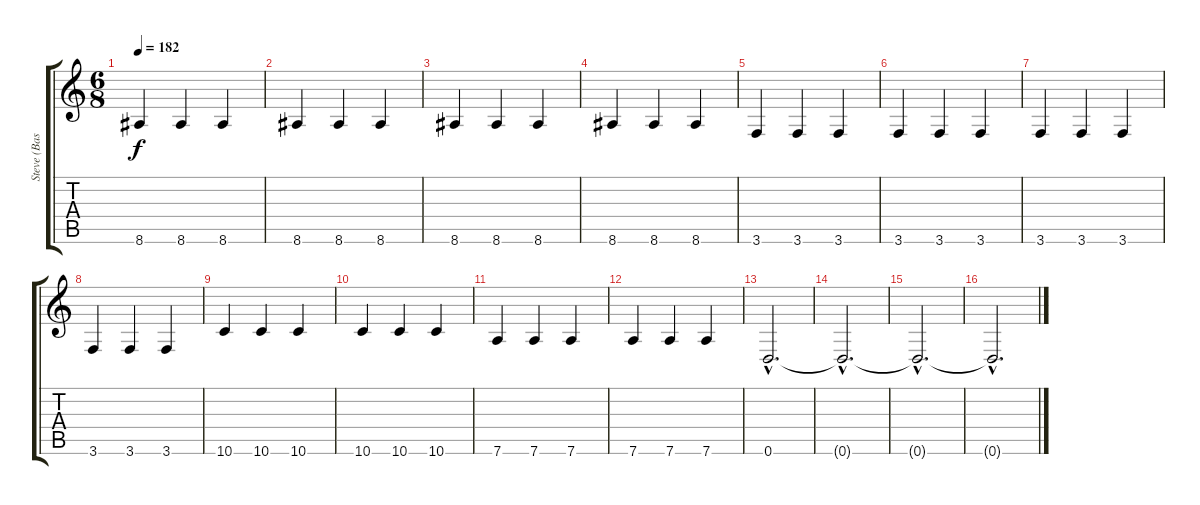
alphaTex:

\track ("Steve (Bass)" "Steve (Bas") {instrument acousticbass}
\staff {score tabs}
\tuning (E4 B3 G3 D3 A2 D2) {hide}
\ts (6 8)
\tempo 182
\clef g2
\ks c
8.6.4{dy f} 8.6.4 8.6.4 |
8.6.4 8.6.4 8.6.4 |
8.6.4 8.6.4 8.6.4 |
8.6.4 8.6.4 8.6.4 |
3.6.4 3.6.4 3.6.4 |
3.6.4 3.6.4 3.6.4 |
3.6.4 3.6.4 3.6.4 |
3.6.4 3.6.4 3.6.4 |
10.6.4 10.6.4 10.6.4 |
10.6.4 10.6.4 10.6.4 |
7.6.4 7.6.4 7.6.4 |
7.6.4 7.6.4 7.6.4 |
0.6{hac}.2{d} |
0.6{hac t}.2{d} |
0.6{hac t}.2{d} |
0.6{hac t}.2{d}
